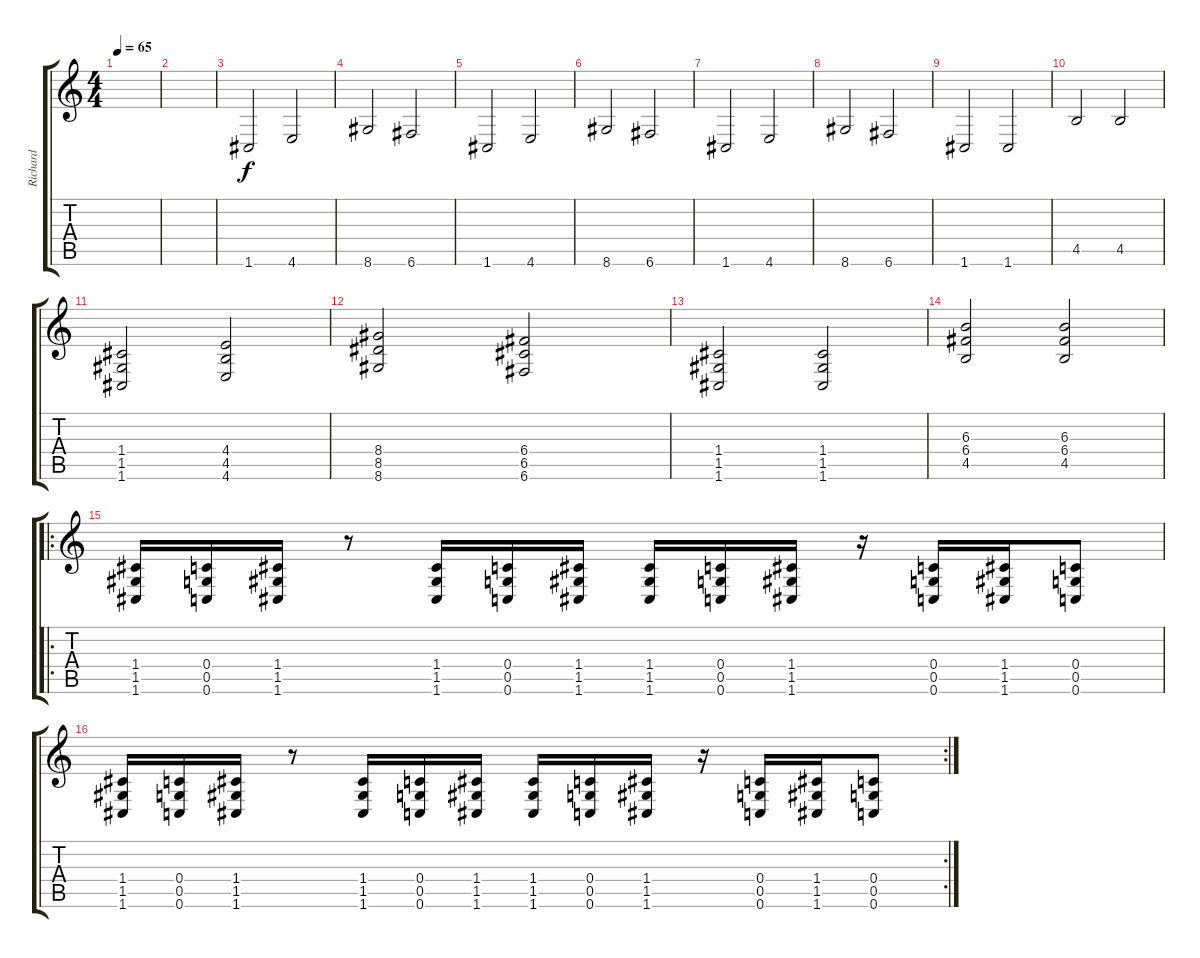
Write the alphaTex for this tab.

\track ("Richard" "Richard") {instrument distortionguitar}
\staff {score tabs}
\tuning (D4 A3 F3 C3 G2 C2) {hide}
\ts (4 4)
\tempo 65
\clef g2
\ks c
|
|
1.6.2 4.6.2 |
8.6.2 6.6.2 |
1.6.2 4.6.2 |
8.6.2 6.6.2 |
1.6.2 4.6.2 |
8.6.2 6.6.2 |
1.6.2 1.6.2 |
4.5.2 4.5.2 |
(1.4 1.5 1.6).2 (4.4 4.5 4.6).2 |
(8.4 8.5 8.6).2 (6.4 6.5 6.6).2 |
(1.4 1.5 1.6).2 (1.4 1.5 1.6).2 |
(6.3 6.4 4.5).2 (6.3 6.4 4.5).2 |
\ro
(1.4 1.5 1.6).16 (0.4 0.5 0.6).16 (1.4 1.5 1.6).16 r.8 (1.4 1.5 1.6).16 (0.4 0.5 0.6).16 (1.4 1.5 1.6).16 (1.4 1.5 1.6).16 (0.4 0.5 0.6).16 (1.4 1.5 1.6).16 r.16 (0.4 0.5 0.6).16 (1.4 1.5 1.6).16 (0.4 0.5 0.6).8 |
\rc 2
(1.4 1.5 1.6).16 (0.4 0.5 0.6).16 (1.4 1.5 1.6).16 r.8 (1.4 1.5 1.6).16 (0.4 0.5 0.6).16 (1.4 1.5 1.6).16 (1.4 1.5 1.6).16 (0.4 0.5 0.6).16 (1.4 1.5 1.6).16 r.16 (0.4 0.5 0.6).16 (1.4 1.5 1.6).16 (0.4 0.5 0.6).8
